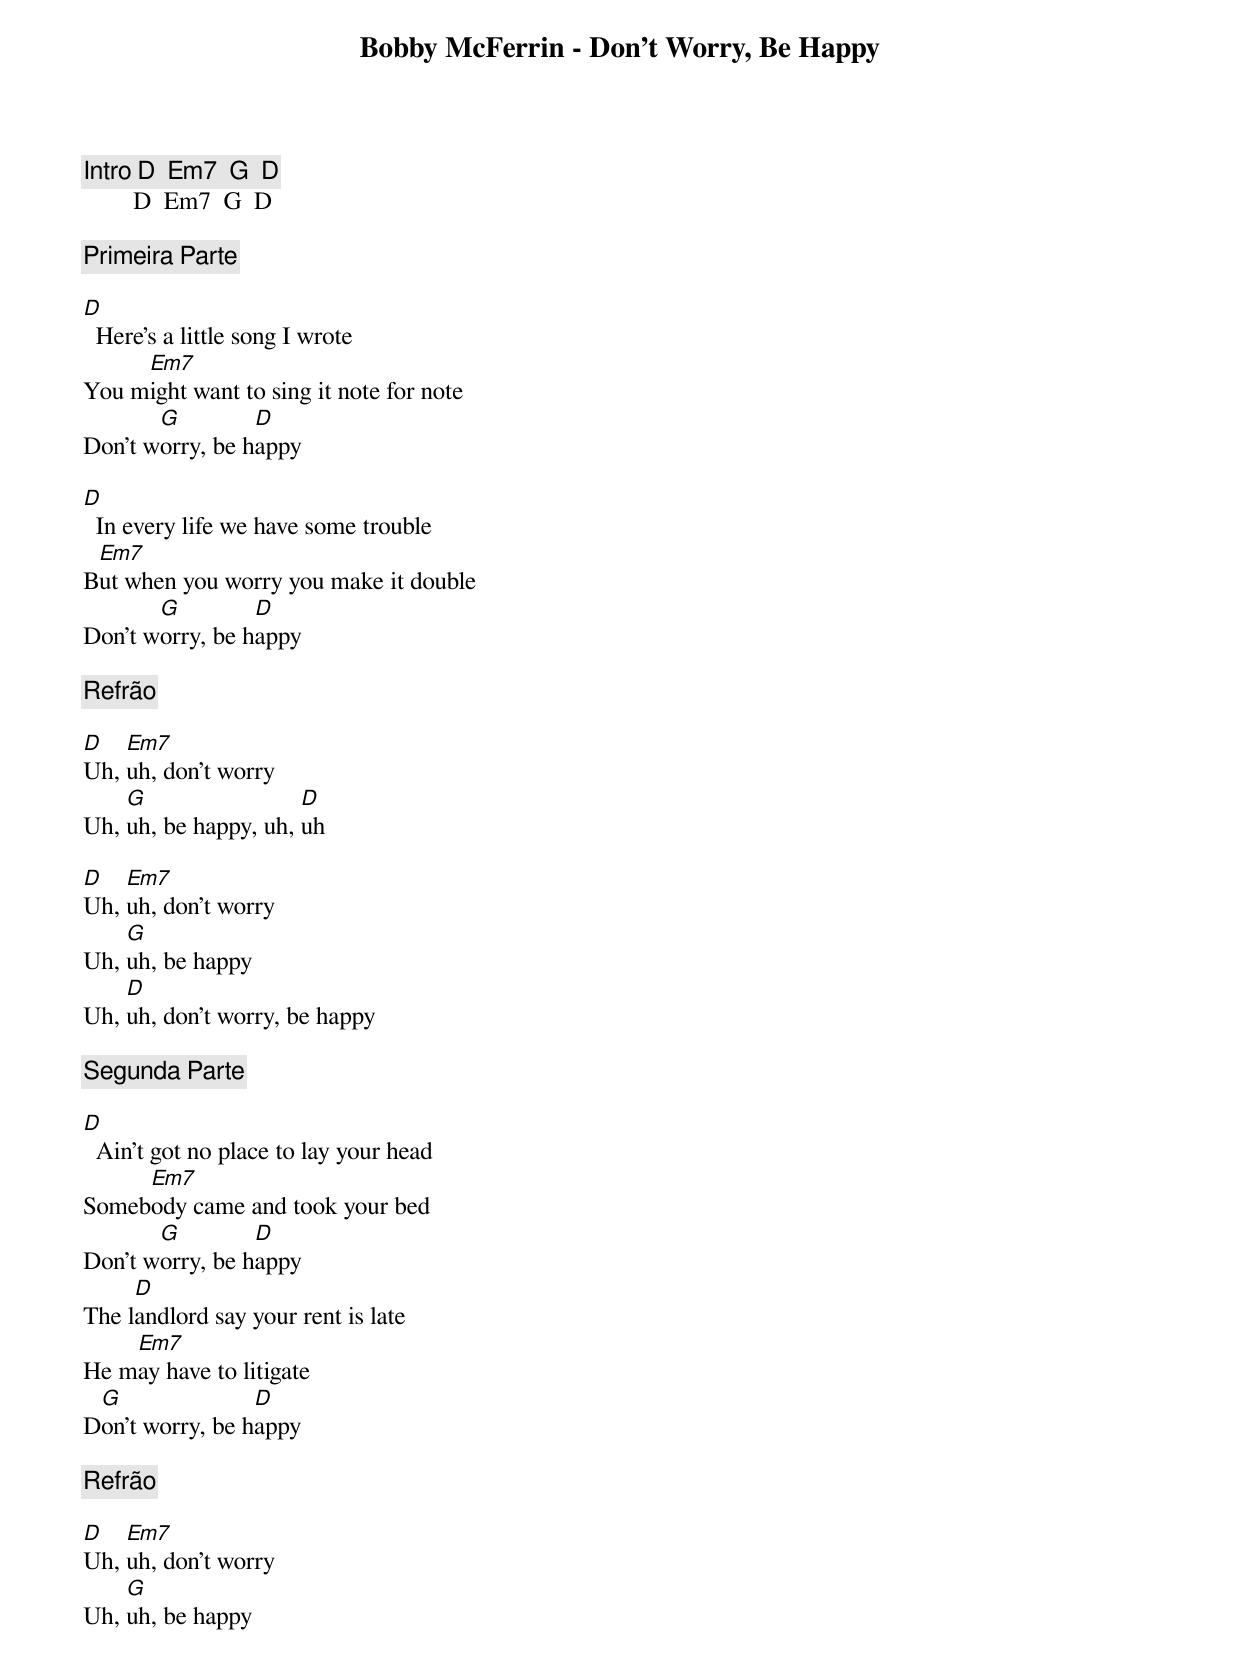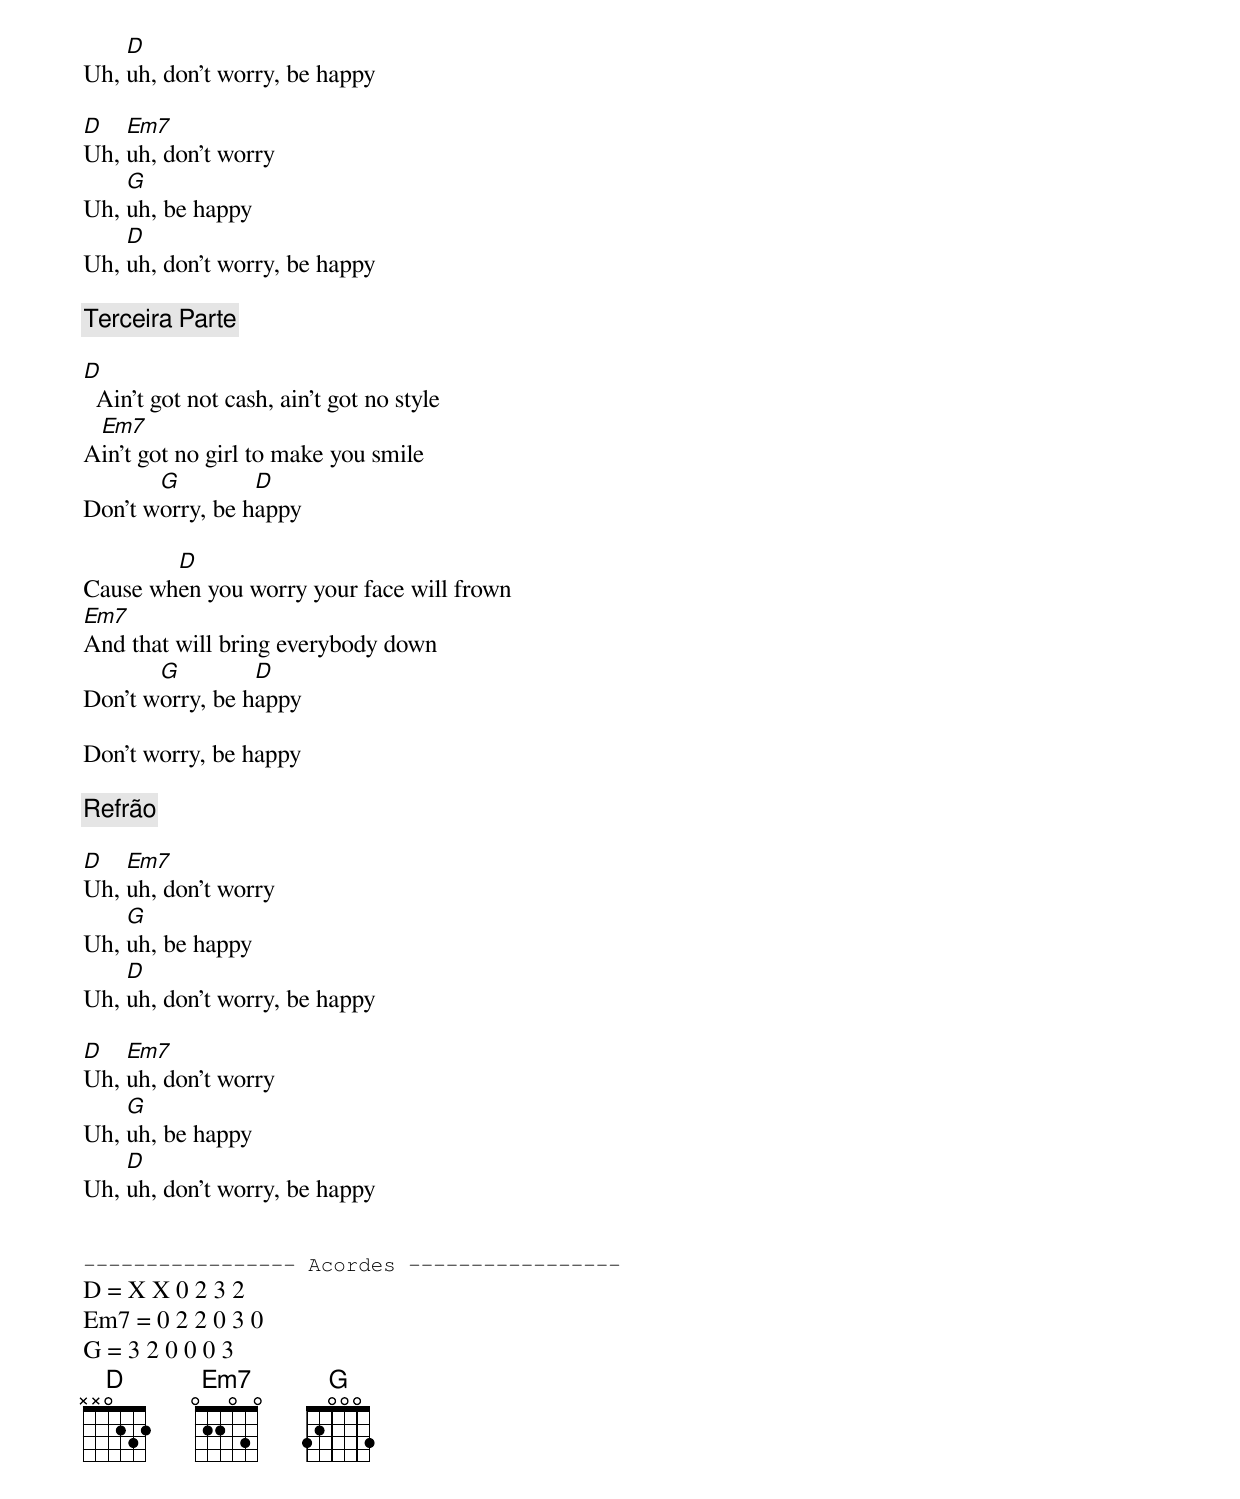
Bobby McFerrin - Don’t Worry, Be Happy

[Intro] D  Em7  G  D
        D  Em7  G  D

[Primeira Parte]

D
  Here's a little song I wrote
     Em7
You might want to sing it note for note
       G         D
Don't worry, be happy

D
  In every life we have some trouble
 Em7
But when you worry you make it double
       G         D
Don't worry, be happy

[Refrão]

D   Em7
Uh, uh, don't worry
    G                 D
Uh, uh, be happy, uh, uh

D   Em7
Uh, uh, don't worry
    G
Uh, uh, be happy
    D
Uh, uh, don't worry, be happy

[Segunda Parte]

D
  Ain't got no place to lay your head
     Em7
Somebody came and took your bed
       G         D
Don't worry, be happy
     D
The landlord say your rent is late
    Em7
He may have to litigate
 G               D
Don't worry, be happy

[Refrão]

D   Em7
Uh, uh, don't worry
    G
Uh, uh, be happy
    D
Uh, uh, don't worry, be happy

D   Em7
Uh, uh, don't worry
    G
Uh, uh, be happy
    D
Uh, uh, don't worry, be happy

[Terceira Parte]

D
  Ain't got not cash, ain't got no style
 Em7
Ain't got no girl to make you smile
       G         D
Don't worry, be happy

        D
Cause when you worry your face will frown
Em7
And that will bring everybody down
       G         D
Don't worry, be happy

Don't worry, be happy

[Refrão]

D   Em7
Uh, uh, don't worry
    G
Uh, uh, be happy
    D
Uh, uh, don't worry, be happy

D   Em7
Uh, uh, don't worry
    G
Uh, uh, be happy
    D
Uh, uh, don't worry, be happy


----------------- Acordes -----------------
D = X X 0 2 3 2
Em7 = 0 2 2 0 3 0
G = 3 2 0 0 0 3
